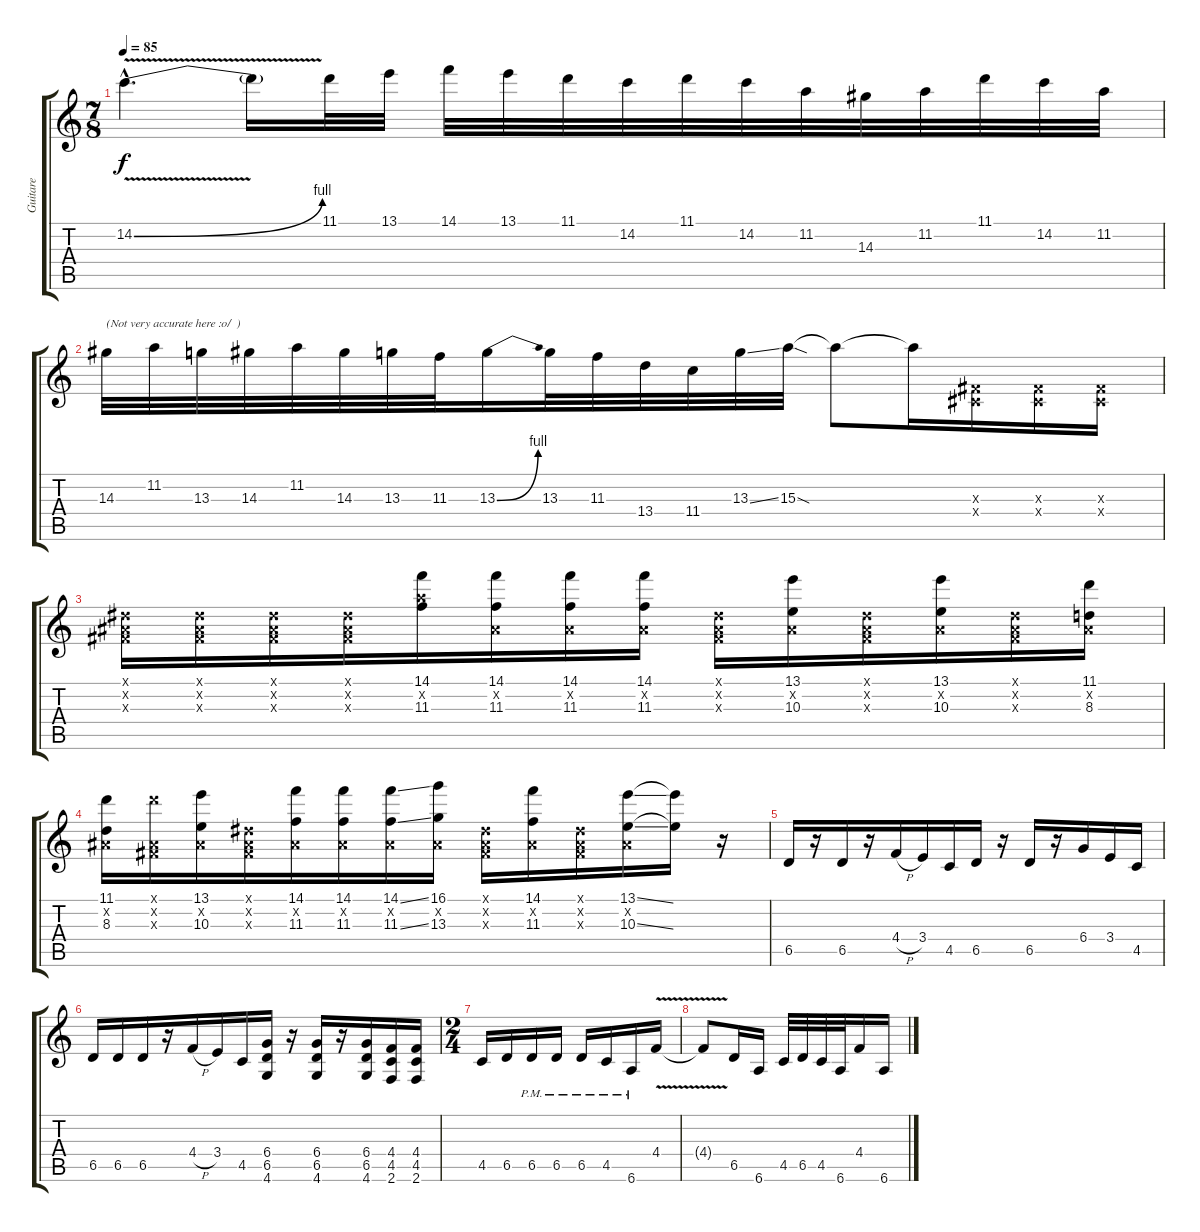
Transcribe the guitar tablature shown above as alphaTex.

\track ("Guitare" "Guitare") {instrument overdrivenguitar}
\staff {score tabs}
\tuning (Eb4 Bb3 Gb3 Db3 Ab2 Eb2) {hide}
\ts (7 8)
\tempo 85
\clef g2
\ks c
14.2{be (bend 0 0 60 4) v hac}.4{d dy f} 14.2{t}.16 11.1.32 13.1.32 14.1.32 13.1.32 11.1.32 14.2.32 11.1.32 14.2.32 11.2.32 14.3.32 11.2.32 11.1.32 14.2.32 11.2.32 |
14.3.32{txt "(Not very accurate here :o/  )"} 11.2.32 13.3.32 14.3.32 11.2.32 14.3.32 13.3.32 11.3.32 13.3{be (bend 0 0 60 4)}.16 13.3.32 11.3.32 13.4.32 11.4.32 13.3{ss}.32 15.3{sod}.32 15.3{t}.8 15.3{t}.16 (0.3{x} 0.4{x}).16 (0.3{x} 0.4{x}).16 (0.3{x} 0.4{x}).16 |
(0.1{x} 0.2{x} 0.3{x}).16 (0.1{x} 0.2{x} 0.3{x}).16 (0.1{x} 0.2{x} 0.3{x}).16 (0.1{x} 0.2{x} 0.3{x}).16 (14.1 11.2{x} 11.3).16 (14.1 0.2{x} 11.3).16 (14.1 0.2{x} 11.3).16 (14.1 0.2{x} 11.3).16 (0.1{x} 0.2{x} 0.3{x}).16 (13.1 0.2{x} 10.3).16 (0.1{x} 0.2{x} 0.3{x}).16 (13.1 0.2{x} 10.3).16 (0.1{x} 0.2{x} 0.3{x}).16 (11.1 0.2{x} 8.3).16 |
(11.1 0.2{x} 8.3).16 (11.1{x} 0.2{x} 0.3{x}).16 (13.1 0.2{x} 10.3).16 (0.1{x} 0.2{x} 0.3{x}).16 (14.1 0.2{x} 11.3).16 (14.1 0.2{x} 11.3).16 (14.1{ss} 0.2{x} 11.3{ss}).16 (16.1 0.2{x} 13.3).16 (0.1{x} 0.2{x} 0.3{x}).16 (14.1 0.2{x} 11.3).16 (0.1{x} 0.2{x} 0.3{x}).16 (13.1{ss} 0.2{x} 10.3{ss}).16 (13.1{t} 10.3{t}).16 r.16 |
6.5.16 r.16 6.5.16 r.16 4.4{h}.16 3.4.16 4.5.16 6.5.16 r.16 6.5.16 r.16 6.4.16 3.4.16 4.5.16 |
6.5.16 6.5.16 6.5.16 r.16 4.4{h}.16 3.4.16 4.5.16 (6.4 6.5 4.6).16 r.16 (6.4 6.5 4.6).16 r.16 (6.4 6.5 4.6).16 (4.4 4.5 2.6).16 (4.4 4.5 2.6).16 |
\ts (2 4)
4.5.16 6.5.16 6.5{pm}.16 6.5{pm}.16 6.5{pm}.16 4.5{pm}.16 6.6{pm}.16 4.4{v}.16 |
4.4{t}.8 6.5.16 6.6.16 4.5.32 6.5.32 4.5.32 6.6.32 4.4.16 6.6.16
